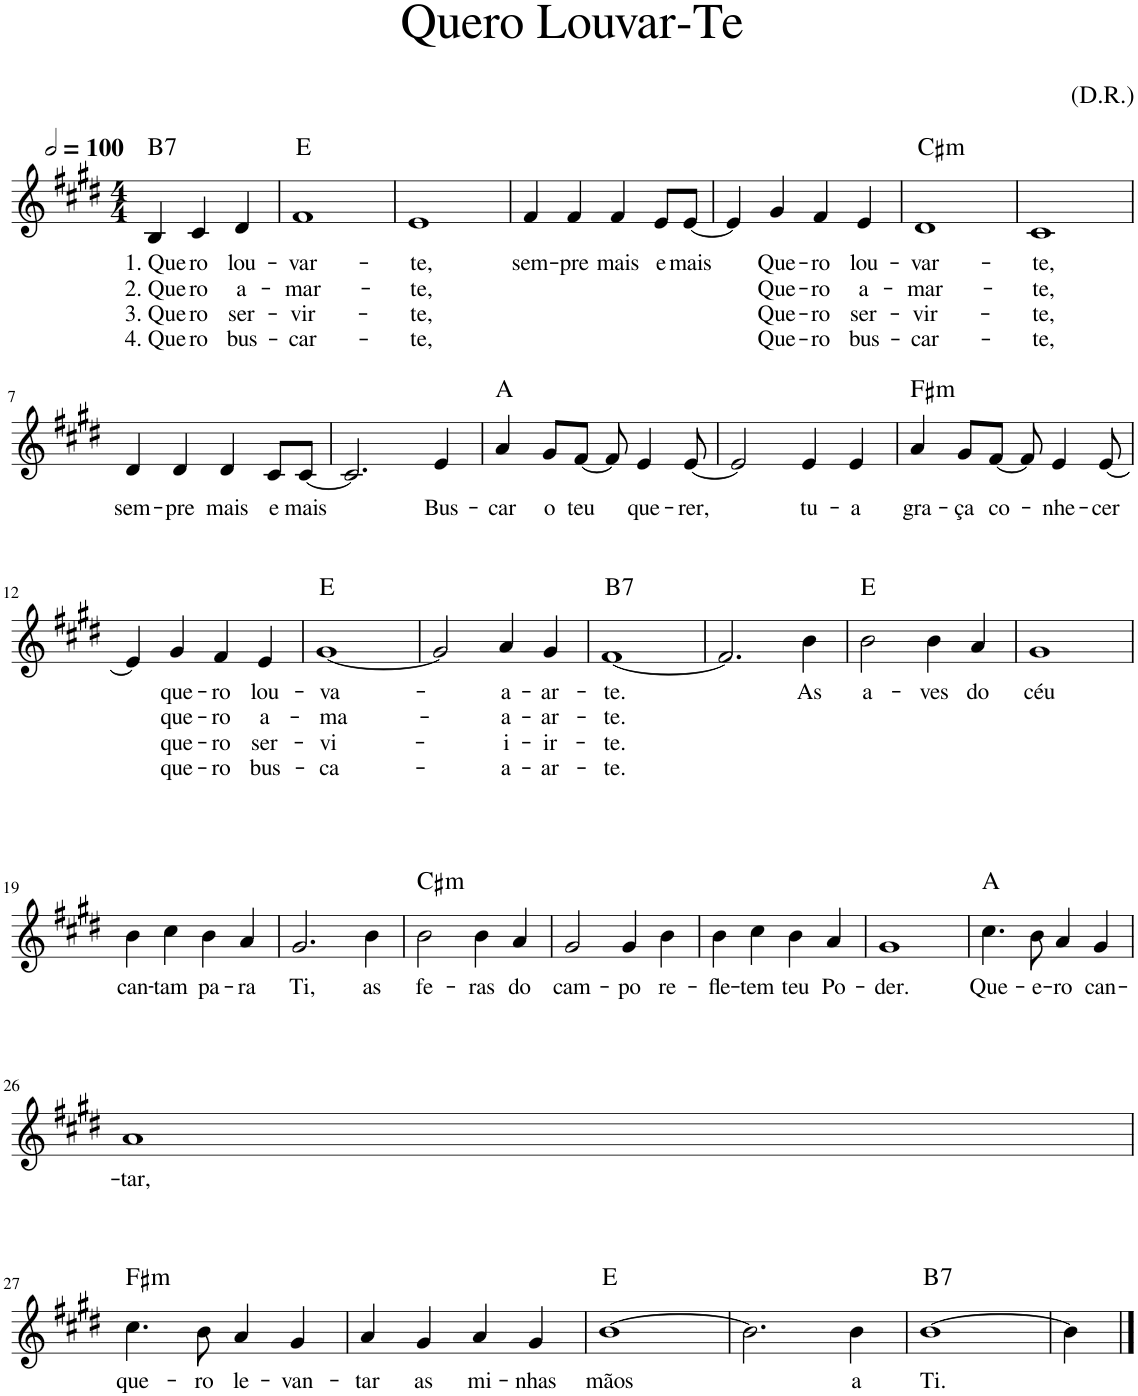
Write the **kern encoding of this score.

**kern	**text	**text	**text	**text	**harte
*part1	*part1	*part1	*part1	*part1	*part1
*staff1	*staff1	*staff1	*staff1	*staff1	*
*I"Voz	*	*	*	*	*
*I'Vo.	*	*	*	*	*
*clefG2	*	*	*	*	*
*k[f#c#g#d#]	*	*	*	*	*
*M4/4	*	*	*	*	*
*MM200	*	*	*	*	*
=	=	=	=	=	=
!	!LO:LY:b	!LO:LY:b	!LO:LY:b	!LO:LY:b	!LO:H:kt=7
4B/	1. Que-	2. Que-	3. Que-	4. Que-	B:7
!	!LO:LY:b	!LO:LY:b	!LO:LY:b	!LO:LY:b	!
4c#/	-ro	-ro	-ro	-ro	.
!	!LO:LY:b	!LO:LY:b	!LO:LY:b	!LO:LY:b	!
4d#/	lou-	a-	ser-	bus-	.
=1	=1	=1	=1	=1	=1
!	!LO:LY:b	!LO:LY:b	!LO:LY:b	!LO:LY:b	!
1f#	-var-	-mar-	-vir-	-car-	E:maj
=2	=2	=2	=2	=2	=2
!	!LO:LY:b	!LO:LY:b	!LO:LY:b	!LO:LY:b	!
1e	-te,	-te,	-te,	-te,	.
=3	=3	=3	=3	=3	=3
!	!LO:LY:b	!	!	!	!
4f#/	sem-	.	.	.	.
!	!LO:LY:b	!	!	!	!
4f#/	-pre	.	.	.	.
!	!LO:LY:b	!	!	!	!
4f#/	mais	.	.	.	.
!	!LO:LY:b	!	!	!	!
8e/L	e	.	.	.	.
!	!LO:LY:b	!	!	!	!
[8e/J	mais	.	.	.	.
=4	=4	=4	=4	=4	=4
4e/]	.	.	.	.	.
!	!LO:LY:b	!LO:LY:b	!LO:LY:b	!LO:LY:b	!
4g#/	Que-	Que-	Que-	Que-	.
!	!LO:LY:b	!LO:LY:b	!LO:LY:b	!LO:LY:b	!
4f#/	-ro	-ro	-ro	-ro	.
!	!LO:LY:b	!LO:LY:b	!LO:LY:b	!LO:LY:b	!
4e/	lou-	a-	ser-	bus-	.
=5	=5	=5	=5	=5	=5
!	!LO:LY:b	!LO:LY:b	!LO:LY:b	!LO:LY:b	!LO:H:kt=m
1d#	-var-	-mar-	-vir-	-car-	C#:min
=6	=6	=6	=6	=6	=6
!	!LO:LY:b	!LO:LY:b	!LO:LY:b	!LO:LY:b	!
1c#	-te,	-te,	-te,	-te,	.
!!LO:LB:g=z
=7	=7	=7	=7	=7	=7
!	!LO:LY:b	!	!	!	!
4d#/	sem-	.	.	.	.
!	!LO:LY:b	!	!	!	!
4d#/	-pre	.	.	.	.
!	!LO:LY:b	!	!	!	!
4d#/	mais	.	.	.	.
!	!LO:LY:b	!	!	!	!
8c#/L	e	.	.	.	.
!	!LO:LY:b	!	!	!	!
[8c#/J	mais	.	.	.	.
=8	=8	=8	=8	=8	=8
2.c#/]	.	.	.	.	.
!	!LO:LY:b	!	!	!	!
4e/	Bus-	.	.	.	.
=9	=9	=9	=9	=9	=9
!	!LO:LY:b	!	!	!	!
4a/	-car	.	.	.	A:maj
!	!LO:LY:b	!	!	!	!
8g#/L	o	.	.	.	.
!	!LO:LY:b	!	!	!	!
[8f#/J	teu	.	.	.	.
8f#/]	.	.	.	.	.
!	!LO:LY:b	!	!	!	!
4e/	que-	.	.	.	.
!	!LO:LY:b	!	!	!	!
[8e/	-rer,	.	.	.	.
=10	=10	=10	=10	=10	=10
2e/]	.	.	.	.	.
!	!LO:LY:b	!	!	!	!
4e/	tu-	.	.	.	.
!	!LO:LY:b	!	!	!	!
4e/	-a	.	.	.	.
=11	=11	=11	=11	=11	=11
!	!LO:LY:b	!	!	!	!LO:H:kt=m
4a/	gra-	.	.	.	F#:min
!	!LO:LY:b	!	!	!	!
8g#/L	-ça	.	.	.	.
!	!LO:LY:b	!	!	!	!
[8f#/J	co-	.	.	.	.
8f#/]	.	.	.	.	.
!	!LO:LY:b	!	!	!	!
4e/	-nhe-	.	.	.	.
!	!LO:LY:b	!	!	!	!
[8e/	-cer	.	.	.	.
!!LO:LB:g=z
=12	=12	=12	=12	=12	=12
4e/]	.	.	.	.	.
!	!LO:LY:b	!LO:LY:b	!LO:LY:b	!LO:LY:b	!
4g#/	que-	que-	que-	que-	.
!	!LO:LY:b	!LO:LY:b	!LO:LY:b	!LO:LY:b	!
4f#/	-ro	-ro	-ro	-ro	.
!	!LO:LY:b	!LO:LY:b	!LO:LY:b	!LO:LY:b	!
4e/	lou-	a-	ser-	bus-	.
=13	=13	=13	=13	=13	=13
!	!LO:LY:b	!LO:LY:b	!LO:LY:b	!LO:LY:b	!
[1g#	-va-	-ma-	-vi-	-ca-	E:maj
=14	=14	=14	=14	=14	=14
2g#/]	.	.	.	.	.
!	!LO:LY:b	!LO:LY:b	!LO:LY:b	!LO:LY:b	!
4a/	-a-	-a-	-i-	-a-	.
!	!LO:LY:b	!LO:LY:b	!LO:LY:b	!LO:LY:b	!
4g#/	-ar-	-ar-	-ir-	-ar-	.
=15	=15	=15	=15	=15	=15
!	!LO:LY:b	!LO:LY:b	!LO:LY:b	!LO:LY:b	!LO:H:kt=7
[1f#	-te.	-te.	-te.	-te.	B:7
=16	=16	=16	=16	=16	=16
2.f#/]	.	.	.	.	.
!	!LO:LY:b	!	!	!	!
4b\	As	.	.	.	.
=17	=17	=17	=17	=17	=17
!	!LO:LY:b	!	!	!	!
2b\	a-	.	.	.	E:maj
!	!LO:LY:b	!	!	!	!
4b\	-ves	.	.	.	.
!	!LO:LY:b	!	!	!	!
4a/	do	.	.	.	.
=18	=18	=18	=18	=18	=18
!	!LO:LY:b	!	!	!	!
1g#	céu	.	.	.	.
!!LO:LB:g=z
=19	=19	=19	=19	=19	=19
!	!LO:LY:b	!	!	!	!
4b\	can-	.	.	.	.
!	!LO:LY:b	!	!	!	!
4cc#\	-tam	.	.	.	.
!	!LO:LY:b	!	!	!	!
4b\	pa-	.	.	.	.
!	!LO:LY:b	!	!	!	!
4a/	-ra	.	.	.	.
=20	=20	=20	=20	=20	=20
!	!LO:LY:b	!	!	!	!
2.g#/	Ti,	.	.	.	.
!	!LO:LY:b	!	!	!	!
4b\	as	.	.	.	.
=21	=21	=21	=21	=21	=21
!	!LO:LY:b	!	!	!	!LO:H:kt=m
2b\	fe-	.	.	.	C#:min
!	!LO:LY:b	!	!	!	!
4b\	-ras	.	.	.	.
!	!LO:LY:b	!	!	!	!
4a/	do	.	.	.	.
=22	=22	=22	=22	=22	=22
!	!LO:LY:b	!	!	!	!
2g#/	cam-	.	.	.	.
!	!LO:LY:b	!	!	!	!
4g#/	-po	.	.	.	.
!	!LO:LY:b	!	!	!	!
4b\	re-	.	.	.	.
=23	=23	=23	=23	=23	=23
!	!LO:LY:b	!	!	!	!
4b\	-fle-	.	.	.	.
!	!LO:LY:b	!	!	!	!
4cc#\	-tem	.	.	.	.
!	!LO:LY:b	!	!	!	!
4b\	teu	.	.	.	.
!	!LO:LY:b	!	!	!	!
4a/	Po-	.	.	.	.
=24	=24	=24	=24	=24	=24
!	!LO:LY:b	!	!	!	!
1g#	-der.	.	.	.	.
=25	=25	=25	=25	=25	=25
!	!LO:LY:b	!	!	!	!
4.cc#\	Que-	.	.	.	A:maj
!	!LO:LY:b	!	!	!	!
8b\	-e-	.	.	.	.
!	!LO:LY:b	!	!	!	!
4a/	-ro	.	.	.	.
!	!LO:LY:b	!	!	!	!
4g#/	can-	.	.	.	.
!!LO:LB:g=z
=26	=26	=26	=26	=26	=26
!	!LO:LY:b	!	!	!	!
1a	-tar,	.	.	.	.
!!LO:LB:g=z
=27	=27	=27	=27	=27	=27
!	!LO:LY:b	!	!	!	!LO:H:kt=m
4.cc#\	que-	.	.	.	F#:min
!	!LO:LY:b	!	!	!	!
8b\	-ro	.	.	.	.
!	!LO:LY:b	!	!	!	!
4a/	le-	.	.	.	.
!	!LO:LY:b	!	!	!	!
4g#/	-van-	.	.	.	.
=28	=28	=28	=28	=28	=28
!	!LO:LY:b	!	!	!	!
4a/	-tar	.	.	.	.
!	!LO:LY:b	!	!	!	!
4g#/	as	.	.	.	.
!	!LO:LY:b	!	!	!	!
4a/	mi-	.	.	.	.
!	!LO:LY:b	!	!	!	!
4g#/	-nhas	.	.	.	.
=29	=29	=29	=29	=29	=29
!	!LO:LY:b	!	!	!	!
[1b	mãos	.	.	.	E:maj
=30	=30	=30	=30	=30	=30
2.b\]	.	.	.	.	.
!	!LO:LY:b	!	!	!	!
4b\	a	.	.	.	.
=31	=31	=31	=31	=31	=31
!	!LO:LY:b	!	!	!	!LO:H:kt=7
[1b	Ti.	.	.	.	B:7
=32	=32	=32	=32	=32	=32
4b\]	.	.	.	.	.
==	==	==	==	==	==
*-	*-	*-	*-	*-	*-
